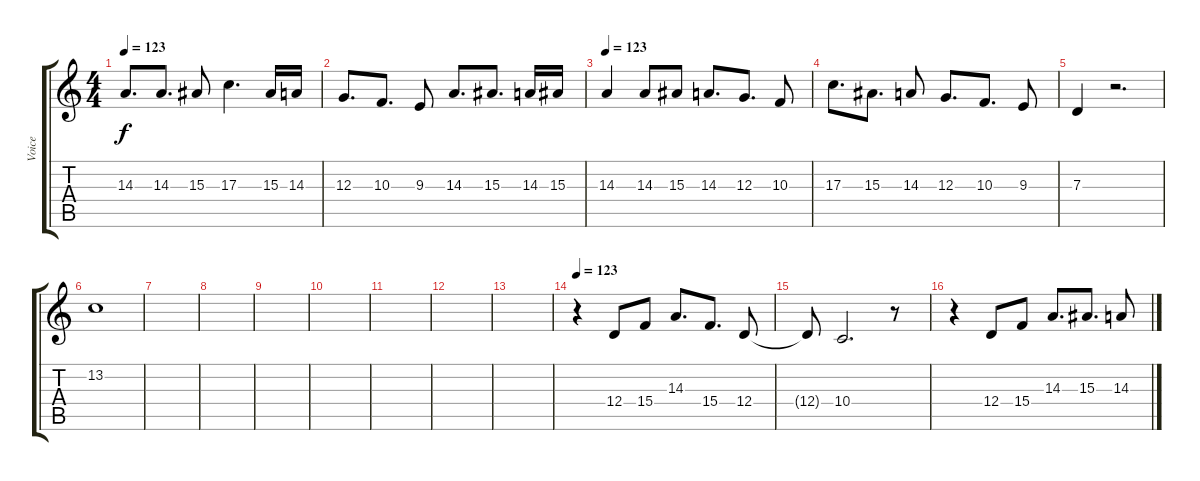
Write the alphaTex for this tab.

\track ("Voice" "Voice") {instrument tenorsax}
\staff {score tabs}
\tuning (E4 B3 G3 D3 A2 E2) {hide}
\ts (4 4)
\tempo 123
\clef g2
\ks c
14.3.8{d dy f} 14.3.8{d} 15.3.8 17.3.4{d} 15.3.16 14.3.16 |
12.3.8{d} 10.3.8{d} 9.3.8 14.3.8{d} 15.3.8{d} 14.3.16 15.3.16 |
\tempo 123
14.3.4 14.3.8 15.3.8 14.3.8{d} 12.3.8{d} 10.3.8 |
17.3.8{d} 15.3.8{d} 14.3.8 12.3.8{d} 10.3.8{d} 9.3.8 |
7.3.4 r.2{d} |
13.2.1 |
|
|
|
|
|
|
|
\tempo 123
r.4 12.4.8 15.4.8 14.3.8{d} 15.4.8{d} 12.4.8 |
12.4{t}.8 10.4.2{d} r.8 |
r.4 12.4.8 15.4.8 14.3.8{d} 15.3.8{d} 14.3.8
